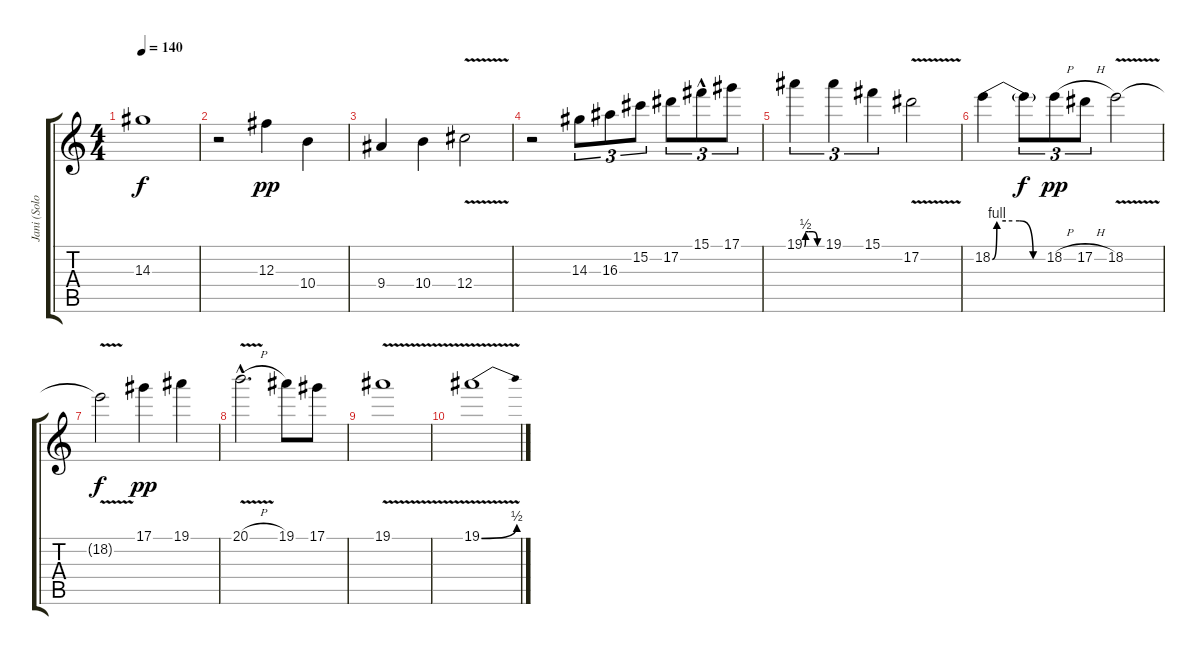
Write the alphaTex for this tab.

\track ("Jani (Solo)" "Jani (Solo") {instrument distortionguitar}
\staff {score tabs}
\tuning (Eb4 Bb3 Gb3 Db3 Ab2 Eb2) {hide}
\ts (4 4)
\tempo 140
\clef g2
\ks c
14.3{t}.1{dy f} |
r.2 12.3.4{dy pp volume 16 instrument distortionguitar} 10.4.4 |
9.4.4 10.4.4 12.4{v}.2 |
r.2 14.3.8{tu (3 2)} 16.3.8{tu (3 2)} 15.2.8{tu (3 2)} 17.2.8{tu (3 2)} 15.1{hac}.8{tu (3 2)} 17.1.8{tu (3 2)} |
19.1{be (custom 0 0 4 2 15 2 30 2 45 0 60 0)}.4{tu (3 2)} 19.1.4{tu (3 2)} 15.1.4{tu (3 2)} 17.2{v}.2 |
18.2{be (custom 0 0 5 4 15 4 30 4 45 0 60 0)}.4{volume 16 instrument distortionguitar} 18.2{t}.8{tu (3 2) dy f} 18.2{h}.8{tu (3 2) dy pp} 17.2{h}.8{tu (3 2)} 18.2{v}.2 |
18.2{t}.2{dy f} 17.1.4{dy pp} 19.1.4 |
20.1{v h hac}.2{d} 19.1.8 17.1.8 |
19.1{v}.1 |
19.1{be (bend 0 0 60 2) v}.1{volume 16 instrument distortionguitar}
